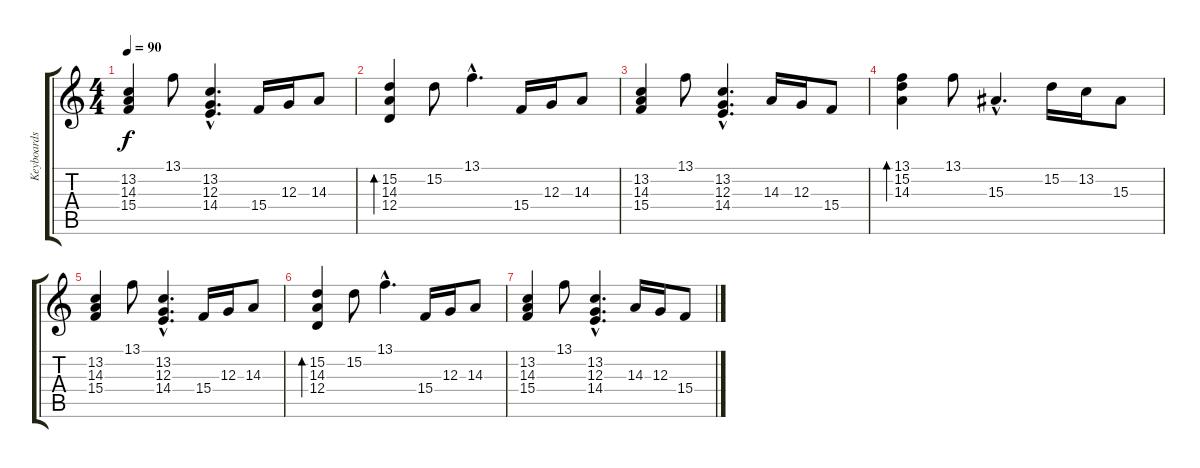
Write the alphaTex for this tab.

\track ("Keyboards (2)" "Keyboards ") {instrument brightacousticpiano}
\staff {score tabs}
\tuning (E4 B3 G3 D3 A2 D2) {hide}
\ts (4 4)
\tempo 90
\clef g2
\ks c
(13.2 14.3 15.4).4{dy f} 13.1.8 (13.2{hac} 12.3{hac} 14.4{hac}).4{d} 15.4.16 12.3.16 14.3.8 |
(15.2 14.3 12.4).4{bd 120} 15.2.8 13.1{hac}.4{d} 15.4.16 12.3.16 14.3.8 |
(13.2 14.3 15.4).4 13.1.8 (13.2{hac} 12.3{hac} 14.4{hac}).4{d} 14.3.16 12.3.16 15.4.8 |
(13.1 15.2 14.3).4{bd 120 volume 0} 13.1.8 15.3{hac}.4{d} 15.2.16 13.2.16 15.3.8 |
(13.2 14.3 15.4).4 13.1.8 (13.2{hac} 12.3{hac} 14.4{hac}).4{d} 15.4.16 12.3.16 14.3.8 |
(15.2 14.3 12.4).4{bd 120} 15.2.8 13.1{hac}.4{d} 15.4.16 12.3.16 14.3.8 |
(13.2 14.3 15.4).4 13.1.8 (13.2{hac} 12.3{hac} 14.4{hac}).4{d} 14.3.16 12.3.16 15.4.8
